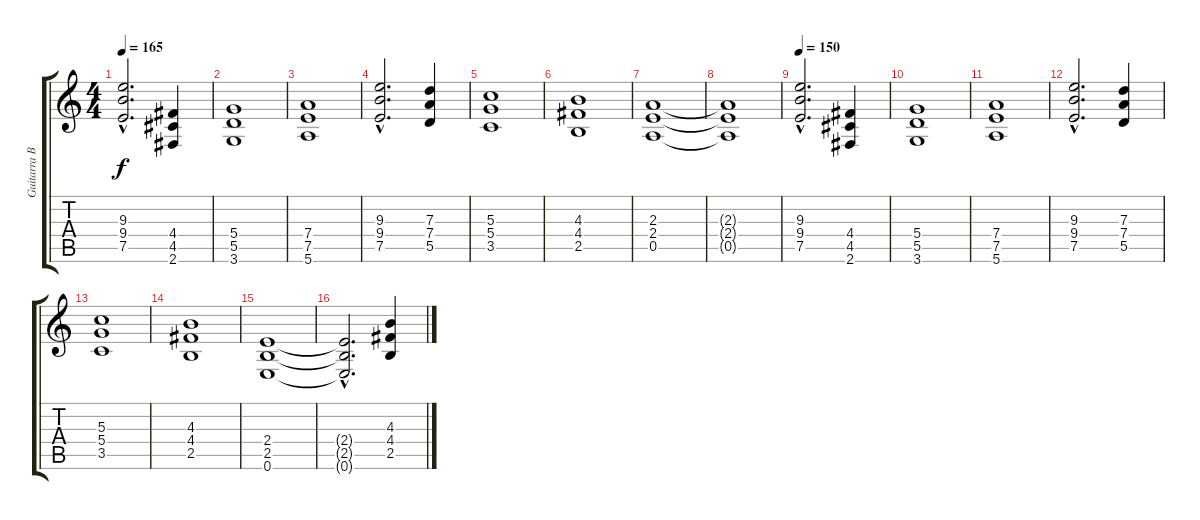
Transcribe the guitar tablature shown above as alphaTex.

\track ("Guitarra Base" "Guitarra B") {instrument overdrivenguitar}
\staff {score tabs}
\tuning (E4 B3 G3 D3 A2 E2) {hide}
\ts (4 4)
\tempo 165
\tempo 150
\tempo 165
\clef g2
\ks c
(9.3{hac} 9.4{hac} 7.5{hac}).2{d dy f instrument overdrivenguitar} (4.4 4.5 2.6).4 |
(5.4 5.5 3.6).1 |
(7.4 7.5 5.6).1 |
(9.3{hac} 9.4{hac} 7.5{hac}).2{d} (7.3 7.4 5.5).4 |
(5.3 5.4 3.5).1 |
(4.3 4.4 2.5).1 |
(2.3 2.4 0.5).1 |
(2.3{t} 2.4{t} 0.5{t}).1 |
\tempo 150
(9.3{hac} 9.4{hac} 7.5{hac}).2{d} (4.4 4.5 2.6).4 |
(5.4 5.5 3.6).1 |
(7.4 7.5 5.6).1 |
(9.3{hac} 9.4{hac} 7.5{hac}).2{d} (7.3 7.4 5.5).4 |
(5.3 5.4 3.5).1 |
(4.3 4.4 2.5).1 |
(2.4 2.5 0.6).1 |
(2.4{hac t} 2.5{hac t} 0.6{hac t}).2{d} (4.3 4.4 2.5).4
